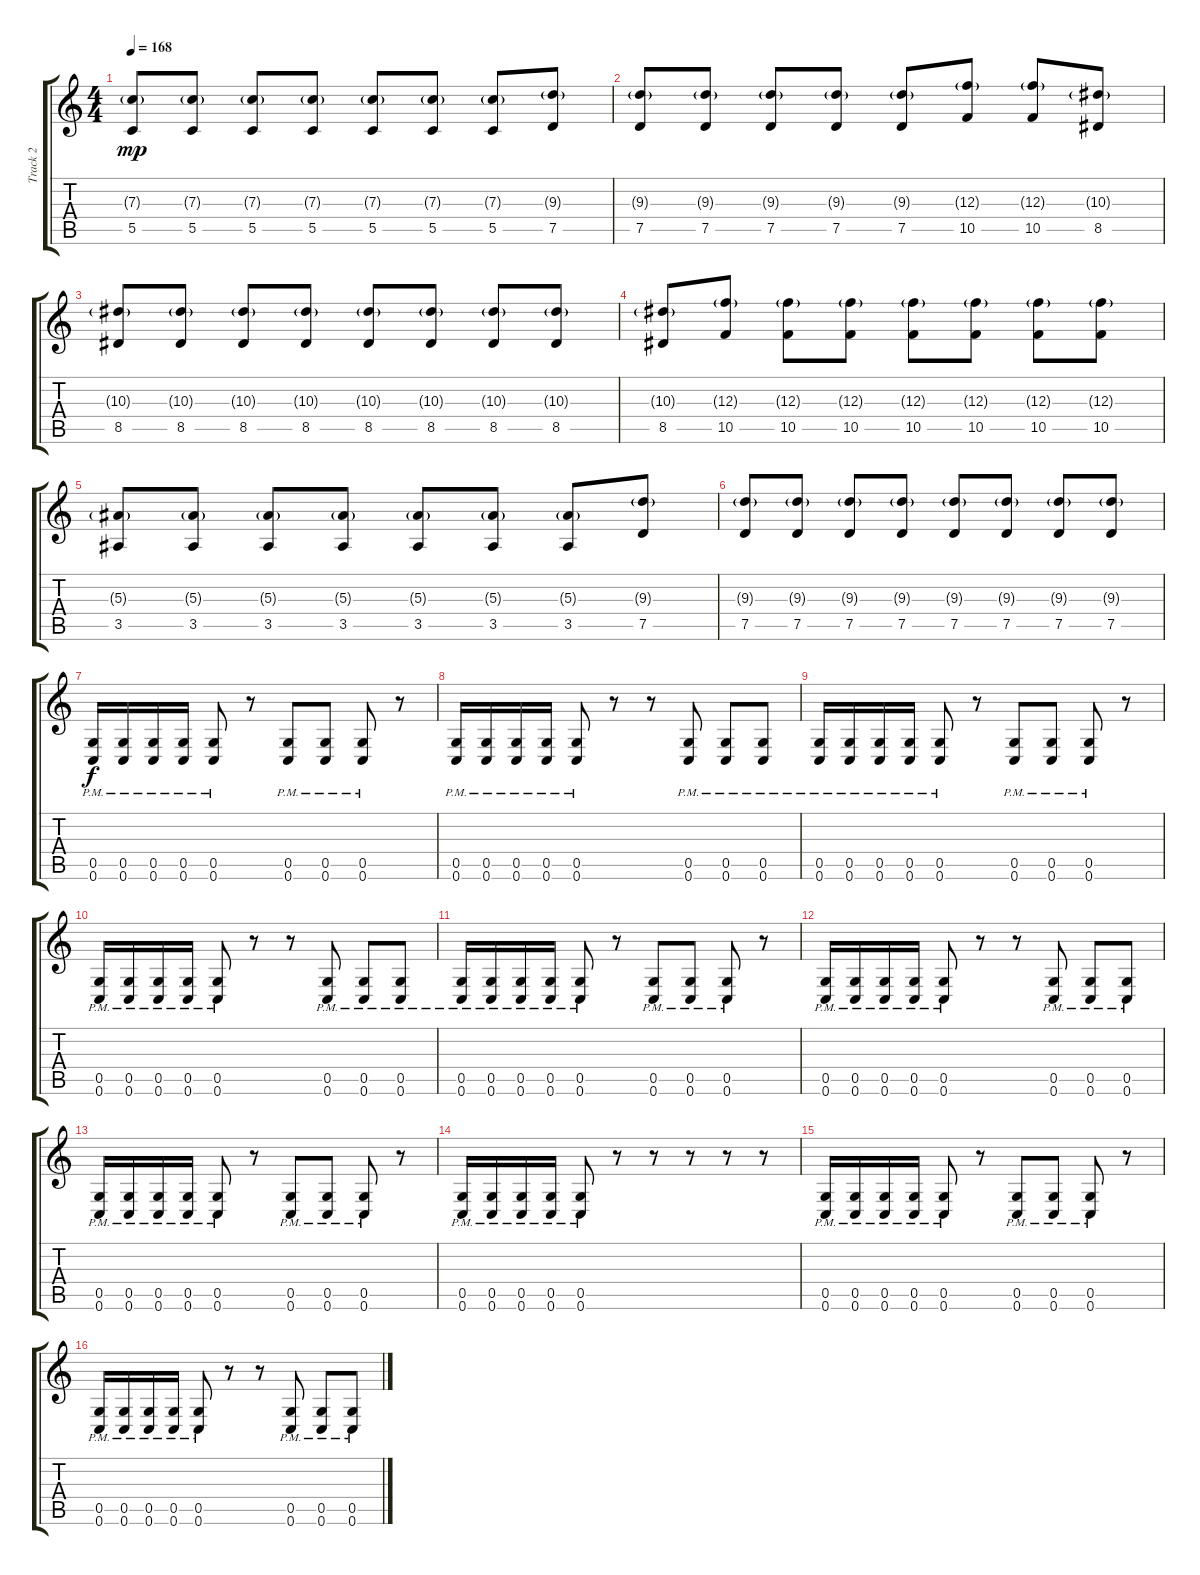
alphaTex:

\track ("Track 2" "Track 2") {instrument distortionguitar}
\staff {score tabs}
\tuning (D4 A3 F3 C3 G2 C2) {hide}
\ts (4 4)
\tempo 168
\clef g2
\ks c
(7.3{g} 5.5).8{dy mp} (7.3{g} 5.5).8 (7.3{g} 5.5).8 (7.3{g} 5.5).8 (7.3{g} 5.5).8 (7.3{g} 5.5).8 (7.3{g} 5.5).8 (9.3{g} 7.5).8 |
(9.3{g} 7.5).8 (9.3{g} 7.5).8 (9.3{g} 7.5).8 (9.3{g} 7.5).8 (9.3{g} 7.5).8 (12.3{g} 10.5).8 (12.3{g} 10.5).8 (10.3{g} 8.5).8 |
(10.3{g} 8.5).8 (10.3{g} 8.5).8 (10.3{g} 8.5).8 (10.3{g} 8.5).8 (10.3{g} 8.5).8 (10.3{g} 8.5).8 (10.3{g} 8.5).8 (10.3{g} 8.5).8 |
(10.3{g} 8.5).8 (12.3{g} 10.5).8 (12.3{g} 10.5).8 (12.3{g} 10.5).8 (12.3{g} 10.5).8 (12.3{g} 10.5).8 (12.3{g} 10.5).8 (12.3{g} 10.5).8 |
(5.3{g} 3.5).8 (5.3{g} 3.5).8 (5.3{g} 3.5).8 (5.3{g} 3.5).8 (5.3{g} 3.5).8 (5.3{g} 3.5).8 (5.3{g} 3.5).8 (9.3{g} 7.5).8 |
(9.3{g} 7.5).8 (9.3{g} 7.5).8 (9.3{g} 7.5).8 (9.3{g} 7.5).8 (9.3{g} 7.5).8 (9.3{g} 7.5).8 (9.3{g} 7.5).8 (9.3{g} 7.5).8 |
(0.5{pm} 0.6{pm}).16{dy f} (0.5{pm} 0.6{pm}).16 (0.5{pm} 0.6{pm}).16 (0.5{pm} 0.6{pm}).16 (0.5{pm} 0.6{pm}).8 r.8 (0.5{pm} 0.6{pm}).8 (0.5{pm} 0.6{pm}).8 (0.5{pm} 0.6{pm}).8 r.8 |
(0.5{pm} 0.6{pm}).16 (0.5{pm} 0.6{pm}).16 (0.5{pm} 0.6{pm}).16 (0.5{pm} 0.6{pm}).16 (0.5{pm} 0.6{pm}).8 r.8 r.8 (0.5{pm} 0.6{pm}).8 (0.5{pm} 0.6{pm}).8 (0.5{pm} 0.6{pm}).8 |
(0.5{pm} 0.6{pm}).16 (0.5{pm} 0.6{pm}).16 (0.5{pm} 0.6{pm}).16 (0.5{pm} 0.6{pm}).16 (0.5{pm} 0.6{pm}).8 r.8 (0.5{pm} 0.6{pm}).8 (0.5{pm} 0.6{pm}).8 (0.5{pm} 0.6{pm}).8 r.8 |
(0.5{pm} 0.6{pm}).16 (0.5{pm} 0.6{pm}).16 (0.5{pm} 0.6{pm}).16 (0.5{pm} 0.6{pm}).16 (0.5{pm} 0.6{pm}).8 r.8 r.8 (0.5{pm} 0.6{pm}).8 (0.5{pm} 0.6{pm}).8 (0.5{pm} 0.6{pm}).8 |
(0.5{pm} 0.6{pm}).16 (0.5{pm} 0.6{pm}).16 (0.5{pm} 0.6{pm}).16 (0.5{pm} 0.6{pm}).16 (0.5{pm} 0.6{pm}).8 r.8 (0.5{pm} 0.6{pm}).8 (0.5{pm} 0.6{pm}).8 (0.5{pm} 0.6{pm}).8 r.8 |
(0.5{pm} 0.6{pm}).16 (0.5{pm} 0.6{pm}).16 (0.5{pm} 0.6{pm}).16 (0.5{pm} 0.6{pm}).16 (0.5{pm} 0.6{pm}).8 r.8 r.8 (0.5{pm} 0.6{pm}).8 (0.5{pm} 0.6{pm}).8 (0.5{pm} 0.6{pm}).8 |
(0.5{pm} 0.6{pm}).16 (0.5{pm} 0.6{pm}).16 (0.5{pm} 0.6{pm}).16 (0.5{pm} 0.6{pm}).16 (0.5{pm} 0.6{pm}).8 r.8 (0.5{pm} 0.6{pm}).8 (0.5{pm} 0.6{pm}).8 (0.5{pm} 0.6{pm}).8 r.8 |
(0.5{pm} 0.6{pm}).16 (0.5{pm} 0.6{pm}).16 (0.5{pm} 0.6{pm}).16 (0.5{pm} 0.6{pm}).16 (0.5{pm} 0.6{pm}).8 r.8 r.8 r.8 r.8 r.8 |
(0.5{pm} 0.6{pm}).16 (0.5{pm} 0.6{pm}).16 (0.5{pm} 0.6{pm}).16 (0.5{pm} 0.6{pm}).16 (0.5{pm} 0.6{pm}).8 r.8 (0.5{pm} 0.6{pm}).8 (0.5{pm} 0.6{pm}).8 (0.5{pm} 0.6{pm}).8 r.8 |
(0.5{pm} 0.6{pm}).16 (0.5{pm} 0.6{pm}).16 (0.5{pm} 0.6{pm}).16 (0.5{pm} 0.6{pm}).16 (0.5{pm} 0.6{pm}).8 r.8 r.8 (0.5{pm} 0.6{pm}).8 (0.5{pm} 0.6{pm}).8 (0.5{pm} 0.6{pm}).8
